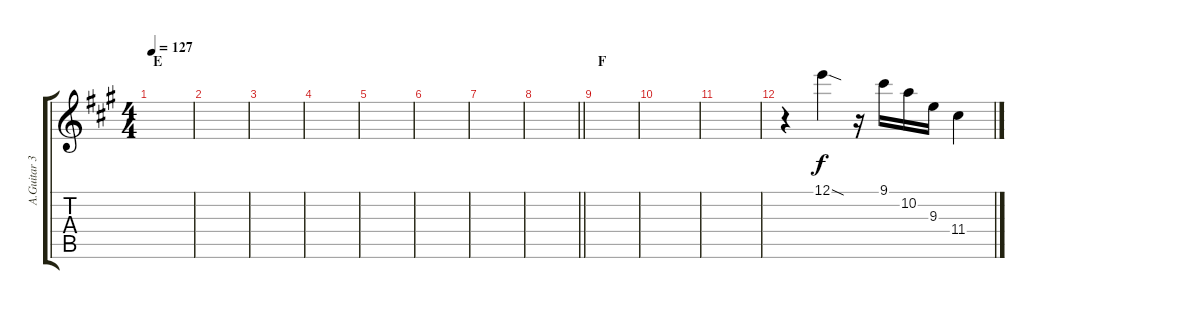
\track ("A.Guitar 3" "A.Guitar 3") {instrument acousticguitarsteel}
\staff {score tabs}
\tuning (E4 B3 G3 D3 A2 E2) {hide}
\ts (4 4)
\section ("" "E")
\tempo 127
\clef g2
\ks a
|
|
|
|
|
|
|
\barLineRight lightlight
|
\section ("" "F")
|
|
|
r.4 12.1{sod}.4 r.16 9.1.16 10.2.16 9.3.16 11.4.4
